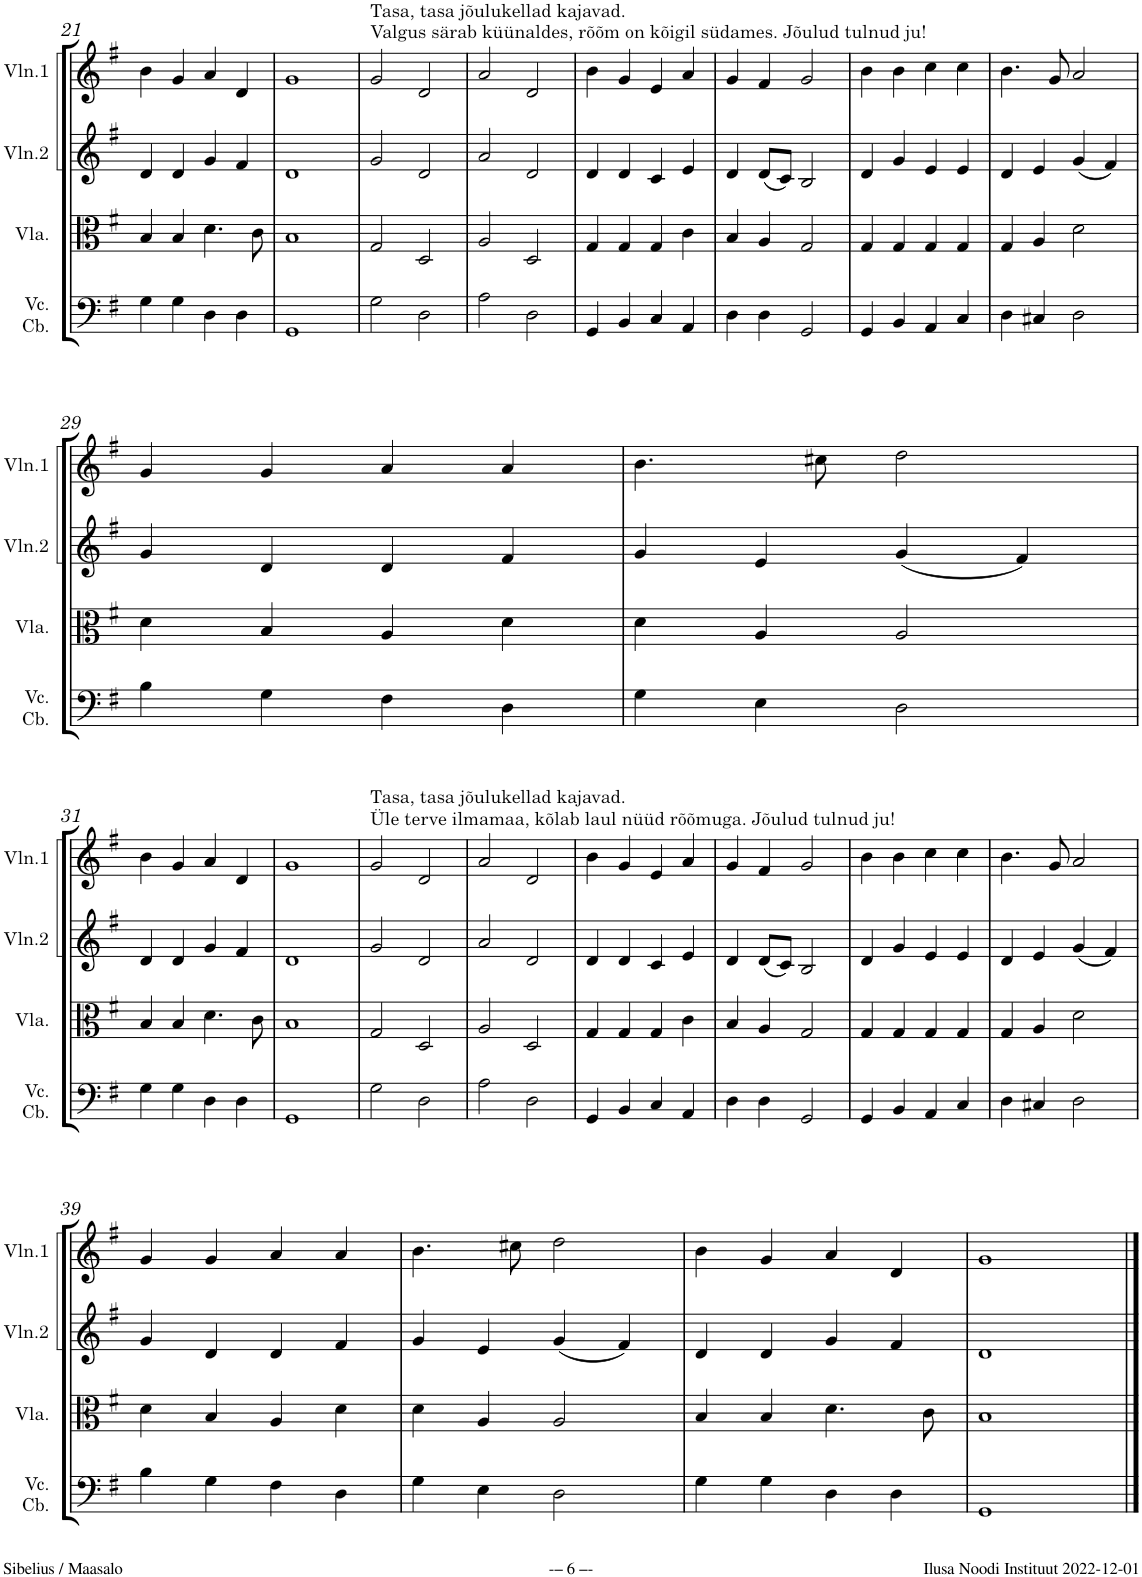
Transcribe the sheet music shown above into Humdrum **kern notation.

**kern	**kern	**kern	**kern	**kern
*part5	*part4	*part3	*part2	*part1
*staff5	*staff4	*staff3	*staff2	*staff1
*I"Cb.	*I"Vc. Cb.	*I"Vla.	*I"Vln.2	*I"Vln.1
*I'Cb.	*I'Vc. Cb.	*I'Vla.	*I'Vln.2	*I'Vln.1
!!LO:PB:g=z
*clefF4	*clefF4	*clefC3	*clefG2	*clefG2
*Trd7c12	*	*	*	*
*k[f#]	*k[f#]	*k[f#]	*k[f#]	*k[f#]
*M4/4	*M4/4	*M4/4	*M4/4	*M4/4
*met(c)	*met(c)	*met(c)	*met(c)	*met(c)
=21	=21	=21	=21	=21
4G	4G\	4B/	4d/	4b\
4G	4G\	4B/	4d/	4g/
4D	4D\	4.d\	4g/	4a/
4D	4D\	.	4f#/	4d/
.	.	8c\	.	.
=22	=22	=22	=22	=22
1GZ	1GGZ	1BZ	1dZ	1gZ
=23	=23	=23	=23	=23
!	!	!	!	!LO:TX:a:t=Tasa, tasa jõulukellad kajavad.
!	!	!	!	!LO:TX:a:t=Valgus särab küünaldes, rõõm on kõigil südames. Jõulud tulnud ju!
!LO:TX:a:t=3. Tasa, tasa jõulukellad kajavad.	!	!	!	!
!LO:TX:a:t=Valgus särab küünaldes, rõõm on kõigil südames. Jõulud tulnud ju!	!	!	!	!
2G	2G\	2G/	2g/	2g/
2D	2D\	2D/	2d/	2d/
=24	=24	=24	=24	=24
2A	2A\	2A/	2a/	2a/
2D	2D\	2D/	2d/	2d/
=25	=25	=25	=25	=25
4GG	4GG/	4G/	4d/	4b\
4BB	4BB/	4G/	4d/	4g/
4C	4C/	4G/	4c/	4e/
4AA	4AA/	4c\	4e/	4a/
=26	=26	=26	=26	=26
4D	4D\	4B/	4d/	4g/
4D	4D\	4A/	(8d/L	4f#/
.	.	.	8c/J)	.
2GG	2GG/	2G/	2B/	2g/
=27	=27	=27	=27	=27
4GG	4GG/	4G/	4d/	4b\
4BB	4BB/	4G/	4g/	4b\
4AA	4AA/	4G/	4e/	4cc\
4C	4C/	4G/	4e/	4cc\
=28	=28	=28	=28	=28
4D	4D\	4G/	4d/	4.b\
4C#X	4C#X/	4A/	4e/	.
.	.	.	.	8g/
2D	2D\	2d\	(4g/	2a/
.	.	.	4f#/)	.
!!LO:LB:g=z
=29	=29	=29	=29	=29
4B	4B\	4d\	4g/	4g/
4G	4G\	4B/	4d/	4g/
4F#	4F#\	4A/	4d/	4a/
4D	4D\	4d\	4f#/	4a/
=30	=30	=30	=30	=30
4G	4G\	4d\	4g/	4.b\
4E	4E\	4A/	4e/	.
.	.	.	.	8cc#X\
2D	2D\	2A/	(4g/	2dd\
.	.	.	4f#/)	.
!!LO:LB:g=z
=31	=31	=31	=31	=31
4G	4G\	4B/	4d/	4b\
4G	4G\	4B/	4d/	4g/
4D	4D\	4.d\	4g/	4a/
4D	4D\	.	4f#/	4d/
.	.	8c\	.	.
=32	=32	=32	=32	=32
1GZ	1GGZ	1BZ	1dZ	1gZ
=33	=33	=33	=33	=33
!	!	!	!	!LO:TX:a:t=Tasa, tasa jõulukellad kajavad.
!	!	!	!	!LO:TX:a:t=Üle terve ilmamaa, kõlab laul nüüd rõõmuga. Jõulud tulnud ju!
!LO:TX:a:t=4. Tasa, tasa jõulukellad kajavad.	!	!	!	!
!LO:TX:a:t=Üle terve ilmamaa, kõlab laul nüüd rõõmuga. Jõulud tulnud ju!	!	!	!	!
2G	2G\	2G/	2g/	2g/
2D	2D\	2D/	2d/	2d/
=34	=34	=34	=34	=34
2A	2A\	2A/	2a/	2a/
2D	2D\	2D/	2d/	2d/
=35	=35	=35	=35	=35
4GG	4GG/	4G/	4d/	4b\
4BB	4BB/	4G/	4d/	4g/
4C	4C/	4G/	4c/	4e/
4AA	4AA/	4c\	4e/	4a/
=36	=36	=36	=36	=36
4D	4D\	4B/	4d/	4g/
4D	4D\	4A/	(8d/L	4f#/
.	.	.	8c/J)	.
2GG	2GG/	2G/	2B/	2g/
=37	=37	=37	=37	=37
4GG	4GG/	4G/	4d/	4b\
4BB	4BB/	4G/	4g/	4b\
4AA	4AA/	4G/	4e/	4cc\
4C	4C/	4G/	4e/	4cc\
=38	=38	=38	=38	=38
4D	4D\	4G/	4d/	4.b\
4C#X	4C#X/	4A/	4e/	.
.	.	.	.	8g/
2D	2D\	2d\	(4g/	2a/
.	.	.	4f#/)	.
!!LO:LB:g=z
=39	=39	=39	=39	=39
4B	4B\	4d\	4g/	4g/
4G	4G\	4B/	4d/	4g/
4F#	4F#\	4A/	4d/	4a/
4D	4D\	4d\	4f#/	4a/
=40	=40	=40	=40	=40
4G	4G\	4d\	4g/	4.b\
4E	4E\	4A/	4e/	.
.	.	.	.	8cc#X\
2D	2D\	2A/	(4g/	2dd\
.	.	.	4f#/)	.
=41	=41	=41	=41	=41
4G	4G\	4B/	4d/	4b\
4G	4G\	4B/	4d/	4g/
4D	4D\	4.d\	4g/	4a/
4D	4D\	.	4f#/	4d/
.	.	8c\	.	.
=42	=42	=42	=42	=42
1G	1GG	1B	1d	1g
==	==	==	==	==
*-	*-	*-	*-	*-
